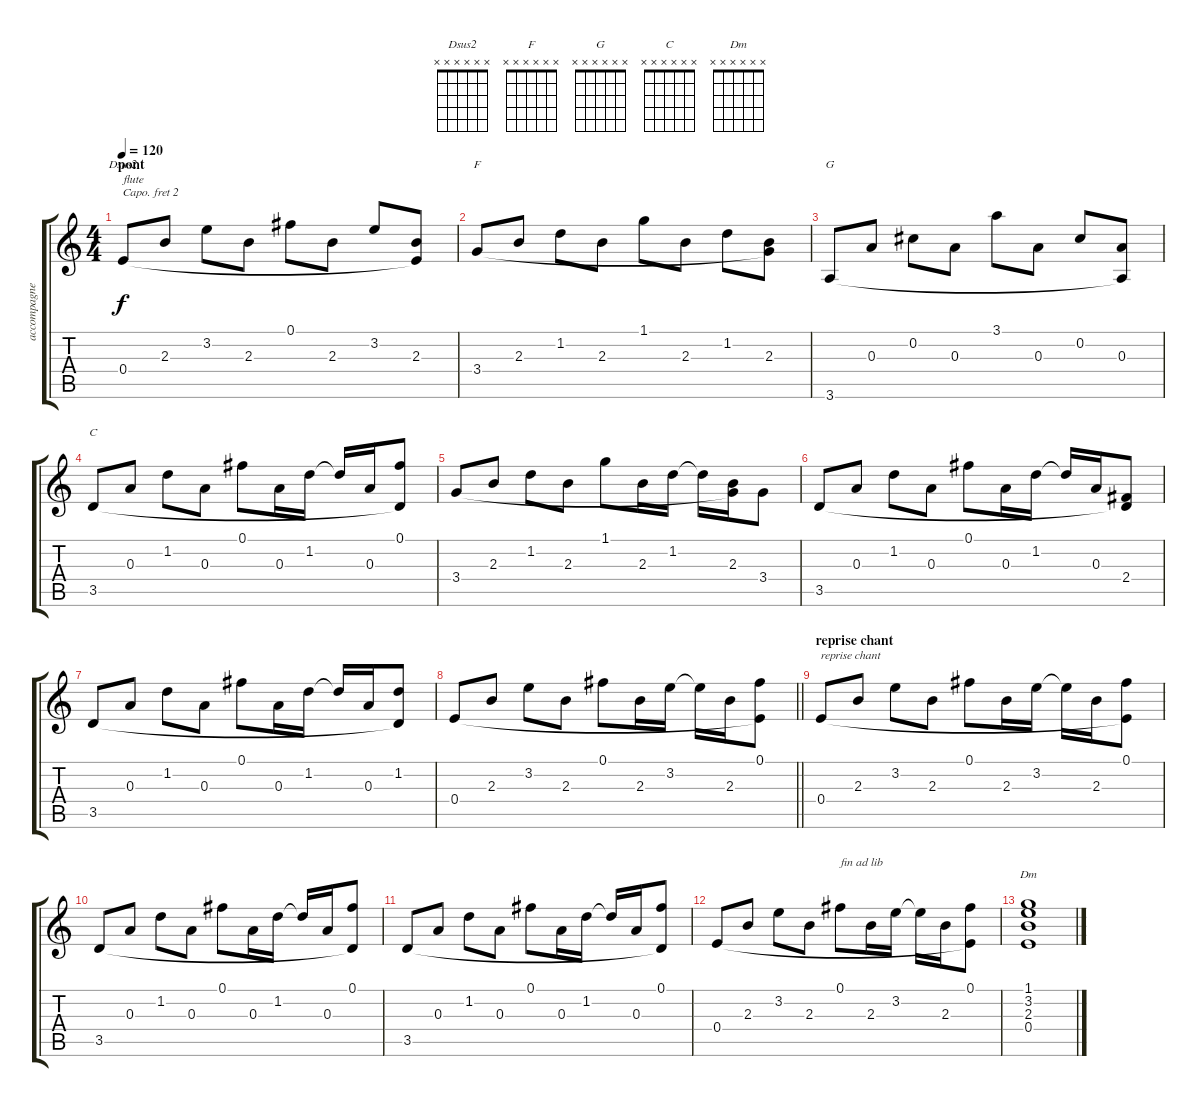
\track ("accompagnement" "accompagne") {instrument acousticguitarnylon}
\staff {score tabs}
\capo 2
\tuning (E4 B3 G3 D3 A2 E2) {hide}
\chord ("Dsus2" x x x x x x)
\chord ("F" x x x x x x)
\chord ("G" x x x x x x)
\chord ("C" x x x x x x)
\chord ("Dm" x x x x x x)
\ts (4 4)
\section ("" "pont")
\tempo 120
\clef g2
\ks c
0.4.8{ch "Dsus2" txt "flute" dy f} 2.3.8 3.2.8 2.3.8 0.1.8 2.3.8 3.2.8 (2.3 0.4{t}).8 |
3.4.8{ch "F"} 2.3.8 1.2.8 2.3.8 1.1.8 2.3.8 1.2.8 (2.3 3.4{t}).8 |
3.6.8{ch "G"} 0.3.8 0.2.8 0.3.8 3.1.8 0.3.8 0.2.8 (0.3 3.6{t}).8 |
3.5.8{ch "C"} 0.3.8 1.2.8 0.3.8 0.1.8 0.3.16 1.2.16 1.2{t}.16 0.3.16 (0.1 3.5{t}).8 |
3.4.8 2.3.8 1.2.8 2.3.8 1.1.8 2.3.16 1.2.16 1.2{t}.16 (2.3 3.4{t}).16 3.4.8 |
3.5.8 0.3.8 1.2.8 0.3.8 0.1.8 0.3.16 1.2.16 1.2{t}.16 0.3.16 (2.4 3.5{t}).8 |
3.5.8 0.3.8 1.2.8 0.3.8 0.1.8 0.3.16 1.2.16 1.2{t}.16 0.3.16 (1.2 3.5{t}).8 |
\barLineRight lightlight
0.4.8 2.3.8 3.2.8 2.3.8 0.1.8 2.3.16 3.2.16 3.2{t}.16 2.3.16 (0.1 0.4{t}).8 |
\section ("" "reprise chant")
0.4.8{txt "reprise chant"} 2.3.8 3.2.8 2.3.8 0.1.8 2.3.16 3.2.16 3.2{t}.16 2.3.16 (0.1 0.4{t}).8 |
3.5.8 0.3.8 1.2.8 0.3.8 0.1.8 0.3.16 1.2.16 1.2{t}.16 0.3.16 (0.1 3.5{t}).8 |
3.5.8 0.3.8 1.2.8 0.3.8 0.1.8 0.3.16 1.2.16 1.2{t}.16 0.3.16 (0.1 3.5{t}).8 |
0.4.8 2.3.8 3.2.8 2.3.8 0.1.8{txt "fin ad lib"} 2.3.16 3.2.16 3.2{t}.16 2.3.16 (0.1 0.4{t}).8 |
(1.1 3.2 2.3 0.4).1{ch "Dm"}
